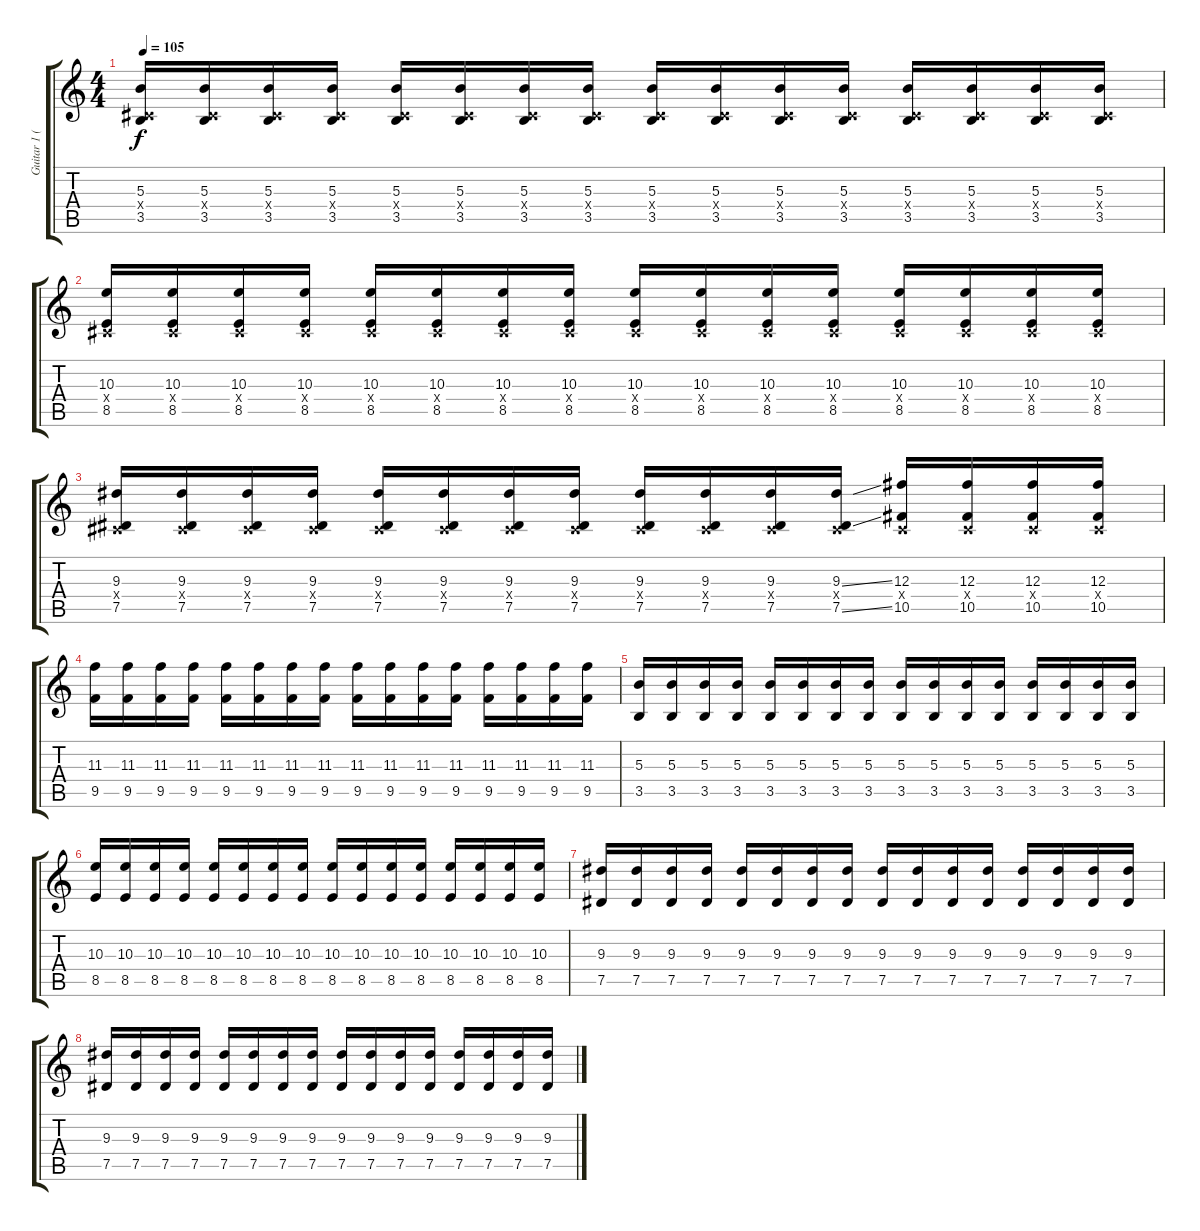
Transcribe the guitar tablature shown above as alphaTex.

\track ("Guitar 1 (Brad Delson)" "Guitar 1 (") {instrument distortionguitar}
\staff {score tabs}
\tuning (Eb4 Bb3 Gb3 Db3 Ab2 Db2) {hide}
\ts (4 4)
\tempo 105
\clef g2
\ks c
(5.3 0.4{x} 3.5).16{dy f} (5.3 0.4{x} 3.5).16 (5.3 0.4{x} 3.5).16 (5.3 0.4{x} 3.5).16 (5.3 0.4{x} 3.5).16 (5.3 0.4{x} 3.5).16 (5.3 0.4{x} 3.5).16 (5.3 0.4{x} 3.5).16 (5.3 0.4{x} 3.5).16 (5.3 0.4{x} 3.5).16 (5.3 0.4{x} 3.5).16 (5.3 0.4{x} 3.5).16 (5.3 0.4{x} 3.5).16 (5.3 0.4{x} 3.5).16 (5.3 0.4{x} 3.5).16 (5.3 0.4{x} 3.5).16 |
(10.3 0.4{x} 8.5).16 (10.3 0.4{x} 8.5).16 (10.3 0.4{x} 8.5).16 (10.3 0.4{x} 8.5).16 (10.3 0.4{x} 8.5).16 (10.3 0.4{x} 8.5).16 (10.3 0.4{x} 8.5).16 (10.3 0.4{x} 8.5).16 (10.3 0.4{x} 8.5).16 (10.3 0.4{x} 8.5).16 (10.3 0.4{x} 8.5).16 (10.3 0.4{x} 8.5).16 (10.3 0.4{x} 8.5).16 (10.3 0.4{x} 8.5).16 (10.3 0.4{x} 8.5).16 (10.3 0.4{x} 8.5).16 |
(9.3 0.4{x} 7.5).16 (9.3 0.4{x} 7.5).16 (9.3 0.4{x} 7.5).16 (9.3 0.4{x} 7.5).16 (9.3 0.4{x} 7.5).16 (9.3 0.4{x} 7.5).16 (9.3 0.4{x} 7.5).16 (9.3 0.4{x} 7.5).16 (9.3 0.4{x} 7.5).16 (9.3 0.4{x} 7.5).16 (9.3 0.4{x} 7.5).16 (9.3{ss} 0.4{x} 7.5{ss}).16 (12.3 0.4{x} 10.5).16 (12.3 0.4{x} 10.5).16 (12.3 0.4{x} 10.5).16 (12.3 0.4{x} 10.5).16 |
(11.3 9.5).16 (11.3 9.5).16 (11.3 9.5).16 (11.3 9.5).16 (11.3 9.5).16 (11.3 9.5).16 (11.3 9.5).16 (11.3 9.5).16 (11.3 9.5).16 (11.3 9.5).16 (11.3 9.5).16 (11.3 9.5).16 (11.3 9.5).16 (11.3 9.5).16 (11.3 9.5).16 (11.3 9.5).16 |
(5.3 3.5).16 (5.3 3.5).16 (5.3 3.5).16 (5.3 3.5).16 (5.3 3.5).16 (5.3 3.5).16 (5.3 3.5).16 (5.3 3.5).16 (5.3 3.5).16 (5.3 3.5).16 (5.3 3.5).16 (5.3 3.5).16 (5.3 3.5).16 (5.3 3.5).16 (5.3 3.5).16 (5.3 3.5).16 |
(10.3 8.5).16 (10.3 8.5).16 (10.3 8.5).16 (10.3 8.5).16 (10.3 8.5).16 (10.3 8.5).16 (10.3 8.5).16 (10.3 8.5).16 (10.3 8.5).16 (10.3 8.5).16 (10.3 8.5).16 (10.3 8.5).16 (10.3 8.5).16 (10.3 8.5).16 (10.3 8.5).16 (10.3 8.5).16 |
(9.3 7.5).16 (9.3 7.5).16 (9.3 7.5).16 (9.3 7.5).16 (9.3 7.5).16 (9.3 7.5).16 (9.3 7.5).16 (9.3 7.5).16 (9.3 7.5).16 (9.3 7.5).16 (9.3 7.5).16 (9.3 7.5).16 (9.3 7.5).16 (9.3 7.5).16 (9.3 7.5).16 (9.3 7.5).16 |
(9.3 7.5).16 (9.3 7.5).16 (9.3 7.5).16 (9.3 7.5).16 (9.3 7.5).16 (9.3 7.5).16 (9.3 7.5).16 (9.3 7.5).16 (9.3 7.5).16 (9.3 7.5).16 (9.3 7.5).16 (9.3 7.5).16 (9.3 7.5).16 (9.3 7.5).16 (9.3 7.5).16 (9.3 7.5).16
